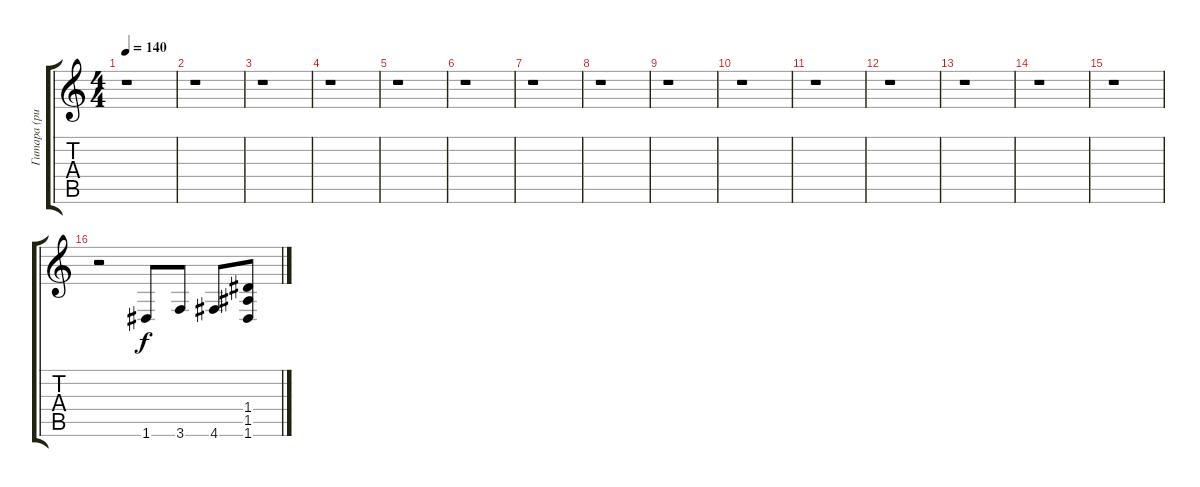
\track ("Гитара (ритм)" "Гитара (ри") {instrument overdrivenguitar}
\staff {score tabs}
\tuning (E4 B3 G3 D3 A2 D2) {hide}
\ts (4 4)
\tempo 140
\clef g2
\ks c
r.1{dy f} |
r.1 |
r.1 |
r.1 |
r.1 |
r.1 |
r.1 |
r.1 |
r.1 |
r.1 |
r.1 |
r.1 |
r.1 |
r.1 |
r.1 |
r.2 1.6.8 3.6.8 4.6.8 (1.4 1.5 1.6).8
